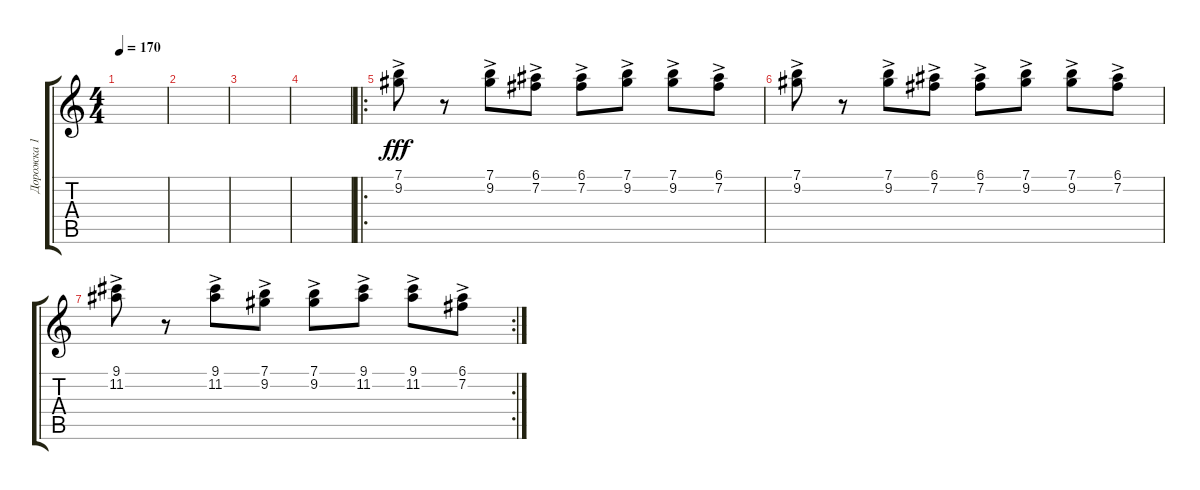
\track ("Дорожка 1" "Дорожка 1") {instrument distortionguitar}
\staff {score tabs}
\tuning (E4 B3 G3 D3 A2 E2) {hide}
\ts (4 4)
\tempo 170
\clef g2
\ks c
|
|
|
|
\ro
(7.1{ac} 9.2{ac}).8{dy fff instrument harpsichord} r.8 (7.1{ac} 9.2{ac}).8 (6.1{ac} 7.2{ac}).8 (6.1{ac} 7.2{ac}).8 (7.1{ac} 9.2{ac}).8 (7.1{ac} 9.2{ac}).8 (6.1{ac} 7.2{ac}).8 |
(7.1{ac} 9.2{ac}).8 r.8 (7.1{ac} 9.2{ac}).8 (6.1{ac} 7.2{ac}).8 (6.1{ac} 7.2{ac}).8 (7.1{ac} 9.2{ac}).8 (7.1{ac} 9.2{ac}).8 (6.1{ac} 7.2{ac}).8 |
\rc 2
(9.1{ac} 11.2{ac}).8 r.8 (9.1{ac} 11.2{ac}).8 (7.1{ac} 9.2{ac}).8 (7.1{ac} 9.2{ac}).8 (9.1{ac} 11.2{ac}).8 (9.1{ac} 11.2{ac}).8 (6.1{ac} 7.2{ac}).8
